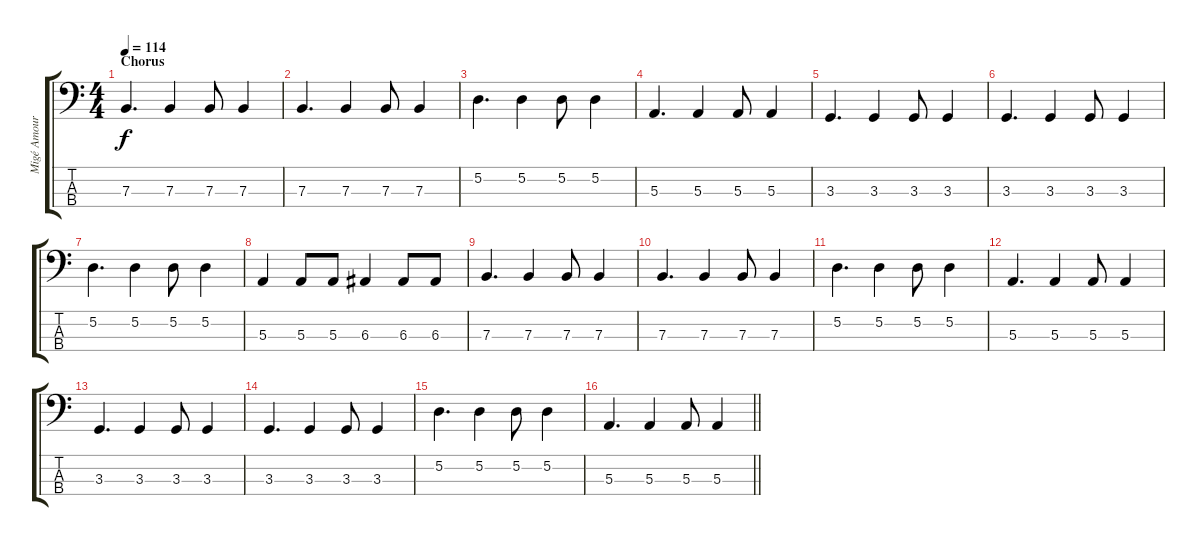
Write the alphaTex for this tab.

\track ("Migé Amour (Bass)" "Migé Amour") {instrument electricbassfinger}
\staff {score tabs}
\tuning (D2 A1 E1 B0) {hide}
\ts (4 4)
\section ("" "Chorus")
\tempo 114
\clef f4
\ks c
7.3.4{d dy f} 7.3.4 7.3.8 7.3.4 |
7.3.4{d} 7.3.4 7.3.8 7.3.4 |
5.2.4{d} 5.2.4 5.2.8 5.2.4 |
5.3.4{d} 5.3.4 5.3.8 5.3.4 |
3.3.4{d} 3.3.4 3.3.8 3.3.4 |
3.3.4{d} 3.3.4 3.3.8 3.3.4 |
5.2.4{d} 5.2.4 5.2.8 5.2.4 |
5.3.4 5.3.8 5.3.8 6.3.4 6.3.8 6.3.8 |
7.3.4{d} 7.3.4 7.3.8 7.3.4 |
7.3.4{d} 7.3.4 7.3.8 7.3.4 |
5.2.4{d} 5.2.4 5.2.8 5.2.4 |
5.3.4{d} 5.3.4 5.3.8 5.3.4 |
3.3.4{d} 3.3.4 3.3.8 3.3.4 |
3.3.4{d} 3.3.4 3.3.8 3.3.4 |
5.2.4{d} 5.2.4 5.2.8 5.2.4 |
\barLineRight lightlight
5.3.4{d} 5.3.4 5.3.8 5.3.4
